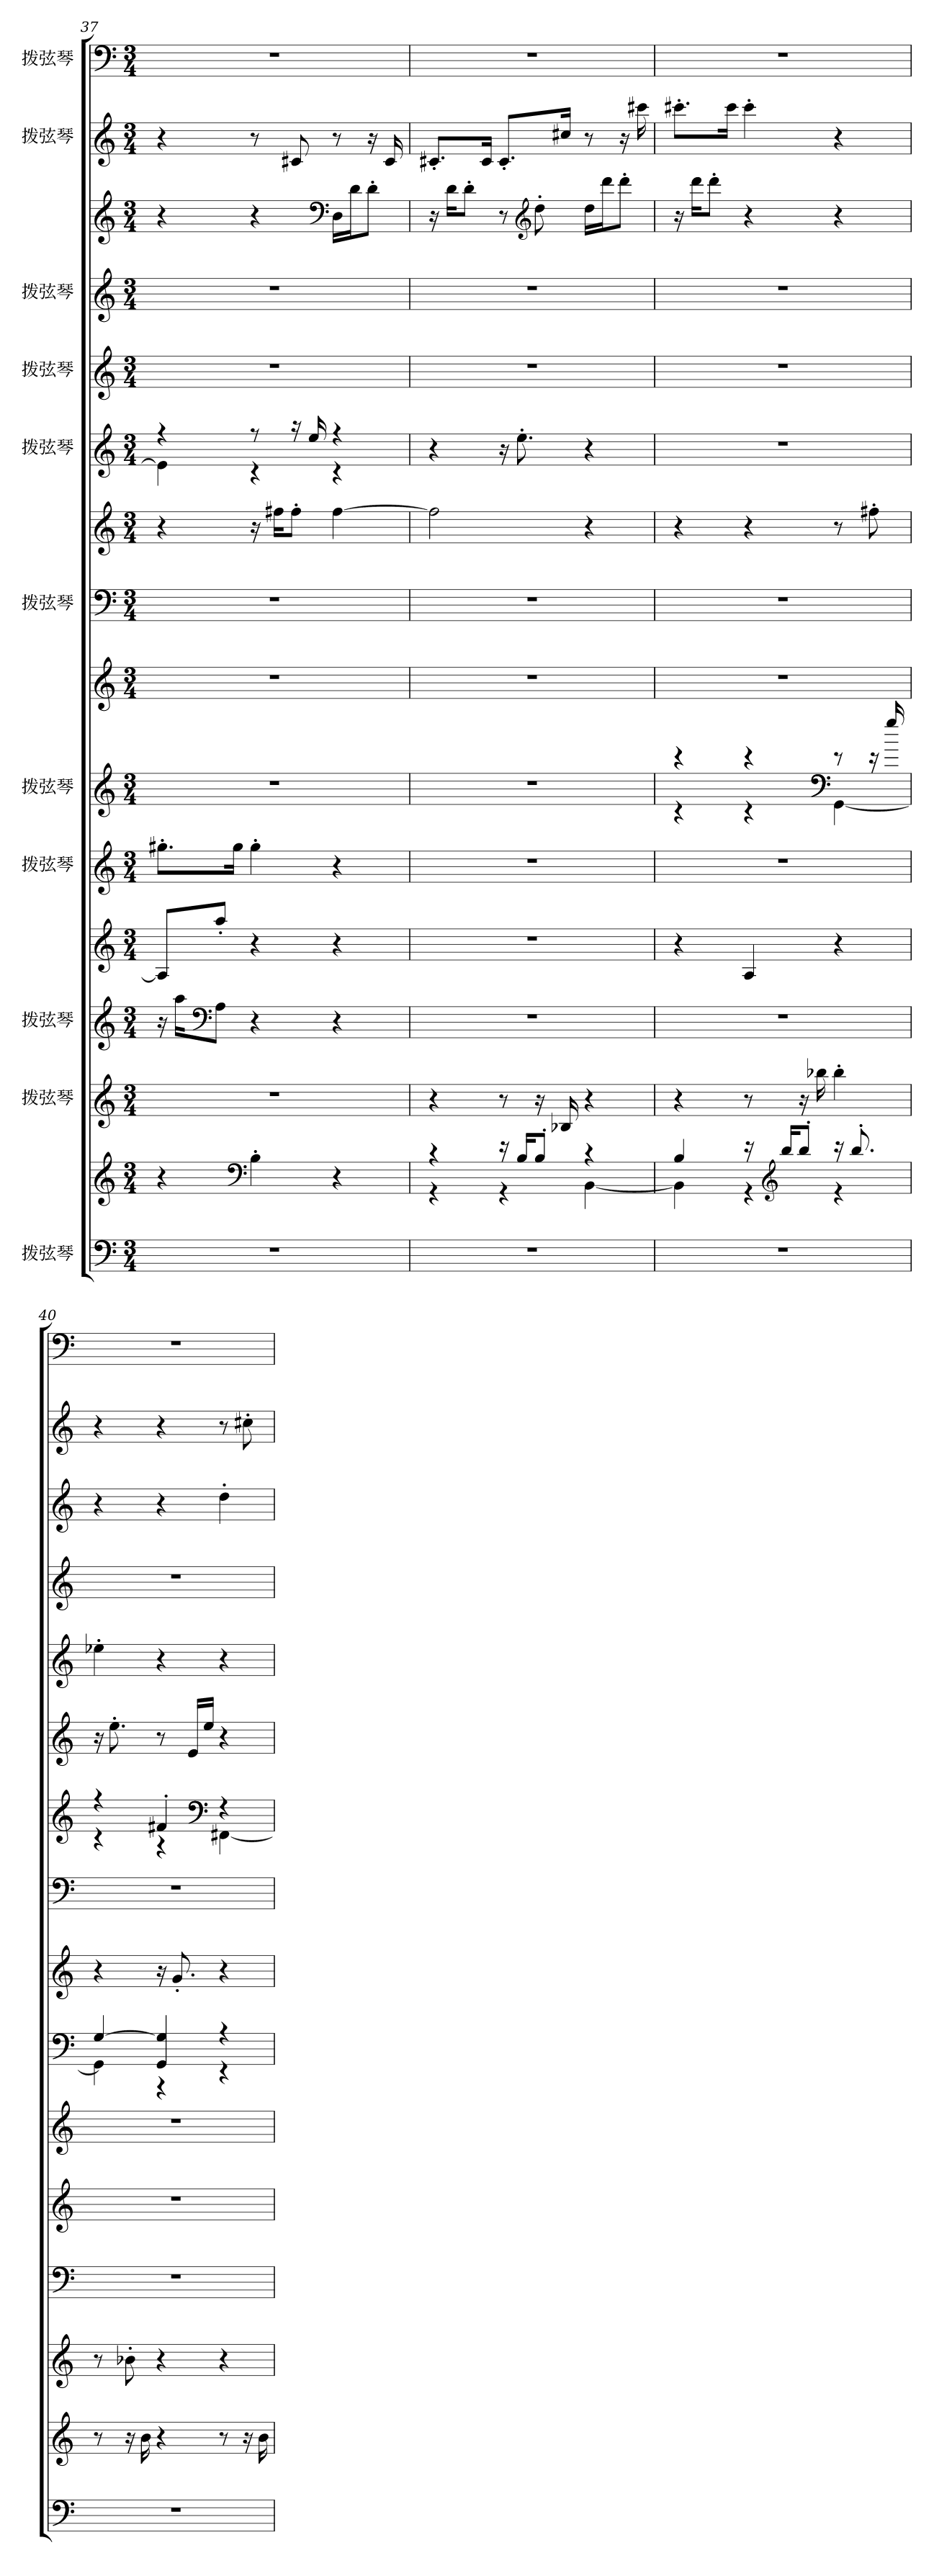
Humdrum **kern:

**kern	**kern	**kern	**kern	**kern	**kern	**kern	**kern	**kern	**kern	**kern	**kern	**kern	**kern	**kern	**kern
*part11	*part11	*part10	*part9	*part9	*part8	*part7	*part7	*part6	*part6	*part5	*part4	*part3	*part3	*part2	*part1
*staff16	*staff15	*staff14	*staff13	*staff12	*staff11	*staff10	*staff9	*staff8	*staff7	*staff6	*staff5	*staff4	*staff3	*staff2	*staff1
*I"拨弦琴	*	*I"拨弦琴	*I"拨弦琴	*	*I"拨弦琴	*I"拨弦琴	*	*I"拨弦琴	*	*I"拨弦琴	*I"拨弦琴	*I"拨弦琴	*	*I"拨弦琴	*I"拨弦琴
*clefF4	*clefG2	*clefG2	*clefG2	*clefG2	*clefG2	*clefG2	*clefG2	*clefF4	*clefG2	*clefG2	*clefG2	*clefG2	*clefG2	*clefG2	*clefF4
*k[]	*k[]	*k[]	*k[]	*k[]	*k[]	*k[]	*k[]	*k[]	*k[]	*k[]	*k[]	*k[]	*k[]	*k[]	*k[]
*M3/4	*M3/4	*M3/4	*M3/4	*M3/4	*M3/4	*M3/4	*M3/4	*M3/4	*M3/4	*M3/4	*M3/4	*M3/4	*M3/4	*M3/4	*M3/4
=37	=37	=37	=37	=37	=37	=37	=37	=37	=37	=37	=37	=37	=37	=37	=37
*	*	*	*	*	*	*	*	*	*	*^	*	*	*	*	*
2.r	4r	2.r	16r	8A/L]	8.gg#X'\L	2.r	2.r	2.r	4r	4r	4e\]	2.r	2.r	4r	4r	2.r
.	.	.	16aa\KL	.	.	.	.	.	.	.	.	.	.	.	.	.
*	*	*	*clefF4	*	*	*	*	*	*	*	*	*	*	*	*	*
.	.	.	8A\J	8aa'/J	.	.	.	.	.	.	.	.	.	.	.	.
.	.	.	.	.	16gg#\Jk	.	.	.	.	.	.	.	.	.	.	.
*	*clefF4	*	*	*	*	*	*	*	*	*	*	*	*	*	*	*
.	4B'\	.	4r	4r	4gg#'\	.	.	.	16r	8r	4r	.	.	4r	8r	.
.	.	.	.	.	.	.	.	.	16ff#X\KL	.	.	.	.	.	.	.
.	.	.	.	.	.	.	.	.	8ff#'\J	16r	.	.	.	.	8c#X/	.
.	.	.	.	.	.	.	.	.	.	16ee/	.	.	.	.	.	.
*	*	*	*	*	*	*	*	*	*	*	*	*	*	*clefF4	*	*
.	4r	.	4r	4r	4r	.	.	.	[4ff#\	4r	4r	.	.	16D\LL	8r	.
.	.	.	.	.	.	.	.	.	.	.	.	.	.	16d\J	.	.
.	.	.	.	.	.	.	.	.	.	.	.	.	.	8d'\J	16r	.
.	.	.	.	.	.	.	.	.	.	.	.	.	.	.	16c#/	.
*	*	*	*	*	*	*	*	*	*	*v	*v	*	*	*	*	*
!!LO:PB:g=z
=38	=38	=38	=38	=38	=38	=38	=38	=38	=38	=38	=38	=38	=38	=38	=38
*	*^	*	*	*	*	*	*	*	*	*	*	*	*	*	*
2.r	4r	4r	4r	2.r	2.r	2.r	2.r	2.r	2.r	2ff#\]	4r	2.r	2.r	16r	8.c#X'/L	2.r
.	.	.	.	.	.	.	.	.	.	.	.	.	.	16d\KL	.	.
.	.	.	.	.	.	.	.	.	.	.	.	.	.	8d'\J	.	.
.	.	.	.	.	.	.	.	.	.	.	.	.	.	.	16c#/Jk	.
.	16r	4r	8r	.	.	.	.	.	.	.	16r	.	.	8r	8.c#'/L	.
.	16B/KL	.	.	.	.	.	.	.	.	.	8.ee'\	.	.	.	.	.
*	*	*	*	*	*	*	*	*	*	*	*	*	*	*clefG2	*	*
.	8B'/J	.	16r	.	.	.	.	.	.	.	.	.	.	8dd'\	.	.
.	.	.	16B-X/	.	.	.	.	.	.	.	.	.	.	.	16cc#X/Jk	.
.	4r	[4BB\	4r	.	.	.	.	.	.	4r	4r	.	.	16dd\LL	8r	.
.	.	.	.	.	.	.	.	.	.	.	.	.	.	16ddd\J	.	.
.	.	.	.	.	.	.	.	.	.	.	.	.	.	8ddd'\J	16r	.
.	.	.	.	.	.	.	.	.	.	.	.	.	.	.	16ccc#X\	.
=39	=39	=39	=39	=39	=39	=39	=39	=39	=39	=39	=39	=39	=39	=39	=39	=39
*	*	*	*	*	*	*	*^	*	*	*	*	*	*	*	*	*
2.r	4B/	4BB\]	4r	2.r	4r	2.r	4r	4r	2.r	2.r	4r	2.r	2.r	2.r	16r	8.ccc#X'\L	2.r
.	.	.	.	.	.	.	.	.	.	.	.	.	.	.	16ddd\KL	.	.
.	.	.	.	.	.	.	.	.	.	.	.	.	.	.	8ddd'\J	.	.
.	.	.	.	.	.	.	.	.	.	.	.	.	.	.	.	16ccc#\Jk	.
.	16r	4r	8r	.	4A/	.	4r	4r	.	.	4r	.	.	.	4r	4ccc#'\	.
*	*clefG2	*	*	*	*	*	*	*	*	*	*	*	*	*	*	*	*
.	16bb/KL	.	.	.	.	.	.	.	.	.	.	.	.	.	.	.	.
.	8bb'/J	.	16r	.	.	.	.	.	.	.	.	.	.	.	.	.	.
.	.	.	16bb-X\	.	.	.	.	.	.	.	.	.	.	.	.	.	.
*	*	*	*	*	*	*	*clefF4	*	*	*	*	*	*	*	*	*	*
.	16r	4r	4bb-'\	.	4r	.	8r	[4GG\	.	.	8r	.	.	.	4r	4r	.
.	8.bb'/	.	.	.	.	.	.	.	.	.	.	.	.	.	.	.	.
.	.	.	.	.	.	.	16r	.	.	.	8ff#X'\	.	.	.	.	.	.
.	.	.	.	.	.	.	16gg/	.	.	.	.	.	.	.	.	.	.
*	*v	*v	*	*	*	*	*	*	*	*	*	*	*	*	*	*	*
!!LO:PB:g=z
=40	=40	=40	=40	=40	=40	=40	=40	=40	=40	=40	=40	=40	=40	=40	=40	=40
*	*	*	*	*	*	*	*	*	*	*^	*	*	*	*	*	*
2.r	8r	8r	2.r	2.r	2.r	[4G/	4GG\]	4r	2.r	4r	4r	16r	4ee-X'\	2.r	4r	4r	2.r
.	.	.	.	.	.	.	.	.	.	.	.	8.ee'\	.	.	.	.	.
.	16r	8b-X'\	.	.	.	.	.	.	.	.	.	.	.	.	.	.	.
.	16b\	.	.	.	.	.	.	.	.	.	.	.	.	.	.	.	.
.	4r	4r	.	.	.	4GG/ 4G/]	4r	16r	.	4f#X'/	4r	8r	4r	.	4r	4r	.
.	.	.	.	.	.	.	.	8.g'/	.	.	.	.	.	.	.	.	.
.	.	.	.	.	.	.	.	.	.	.	.	16e/LL	.	.	.	.	.
.	.	.	.	.	.	.	.	.	.	.	.	16ee/JJ	.	.	.	.	.
*	*	*	*	*	*	*	*	*	*	*clefF4	*	*	*	*	*	*	*
.	8r	4r	.	.	.	4r	4r	4r	.	4r	[4FF#X\	4r	4r	.	4dd'\	8r	.
.	16r	.	.	.	.	.	.	.	.	.	.	.	.	.	.	8cc#X'\	.
.	16b\	.	.	.	.	.	.	.	.	.	.	.	.	.	.	.	.
*	*	*	*	*	*	*v	*v	*	*	*v	*v	*	*	*	*	*	*
=	=	=	=	=	=	=	=	=	=	=	=	=	=	=	=
*-	*-	*-	*-	*-	*-	*-	*-	*-	*-	*-	*-	*-	*-	*-	*-
